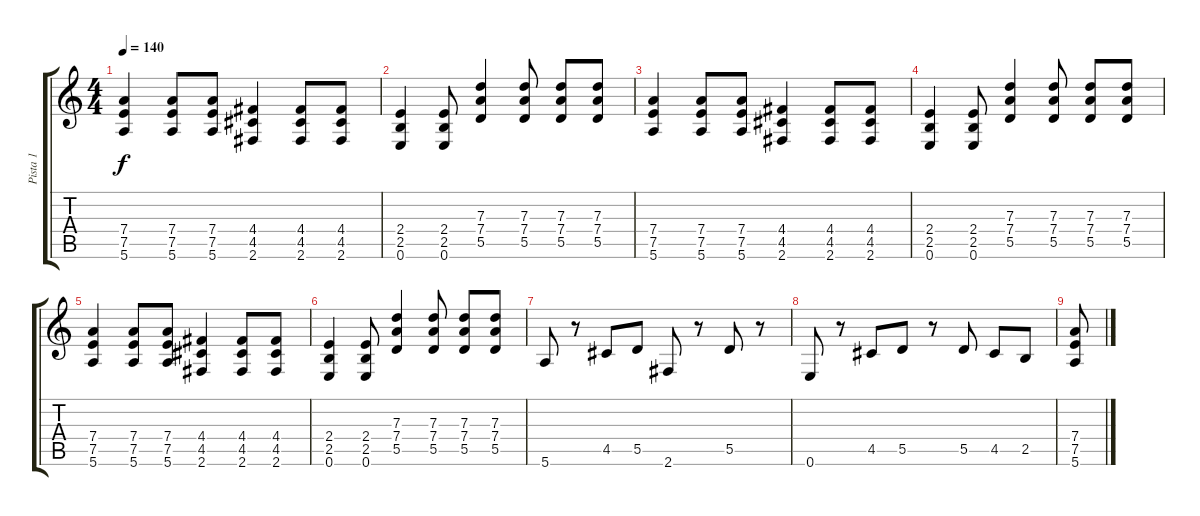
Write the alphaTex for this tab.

\track ("Pista 1" "Pista 1") {instrument overdrivenguitar}
\staff {score tabs}
\tuning (E4 B3 G3 D3 A2 E2) {hide}
\ts (4 4)
\tempo 140
\clef g2
\ks c
(7.4 7.5 5.6).4{dy f} (7.4 7.5 5.6).8 (7.4 7.5 5.6).8 (4.4 4.5 2.6).4 (4.4 4.5 2.6).8 (4.4 4.5 2.6).8 |
(2.4 2.5 0.6).4 (2.4 2.5 0.6).8 (7.3 7.4 5.5).4 (7.3 7.4 5.5).8 (7.3 7.4 5.5).8 (7.3 7.4 5.5).8 |
(7.4 7.5 5.6).4 (7.4 7.5 5.6).8 (7.4 7.5 5.6).8 (4.4 4.5 2.6).4 (4.4 4.5 2.6).8 (4.4 4.5 2.6).8 |
(2.4 2.5 0.6).4 (2.4 2.5 0.6).8 (7.3 7.4 5.5).4 (7.3 7.4 5.5).8 (7.3 7.4 5.5).8 (7.3 7.4 5.5).8 |
(7.4 7.5 5.6).4 (7.4 7.5 5.6).8 (7.4 7.5 5.6).8 (4.4 4.5 2.6).4 (4.4 4.5 2.6).8 (4.4 4.5 2.6).8 |
(2.4 2.5 0.6).4 (2.4 2.5 0.6).8 (7.3 7.4 5.5).4 (7.3 7.4 5.5).8 (7.3 7.4 5.5).8 (7.3 7.4 5.5).8 |
5.6.8 r.8 4.5.8 5.5.8 2.6.8 r.8 5.5.8 r.8 |
0.6.8 r.8 4.5.8 5.5.8 r.8 5.5.8 4.5.8 2.5.8 |
(7.4 7.5 5.6).8
